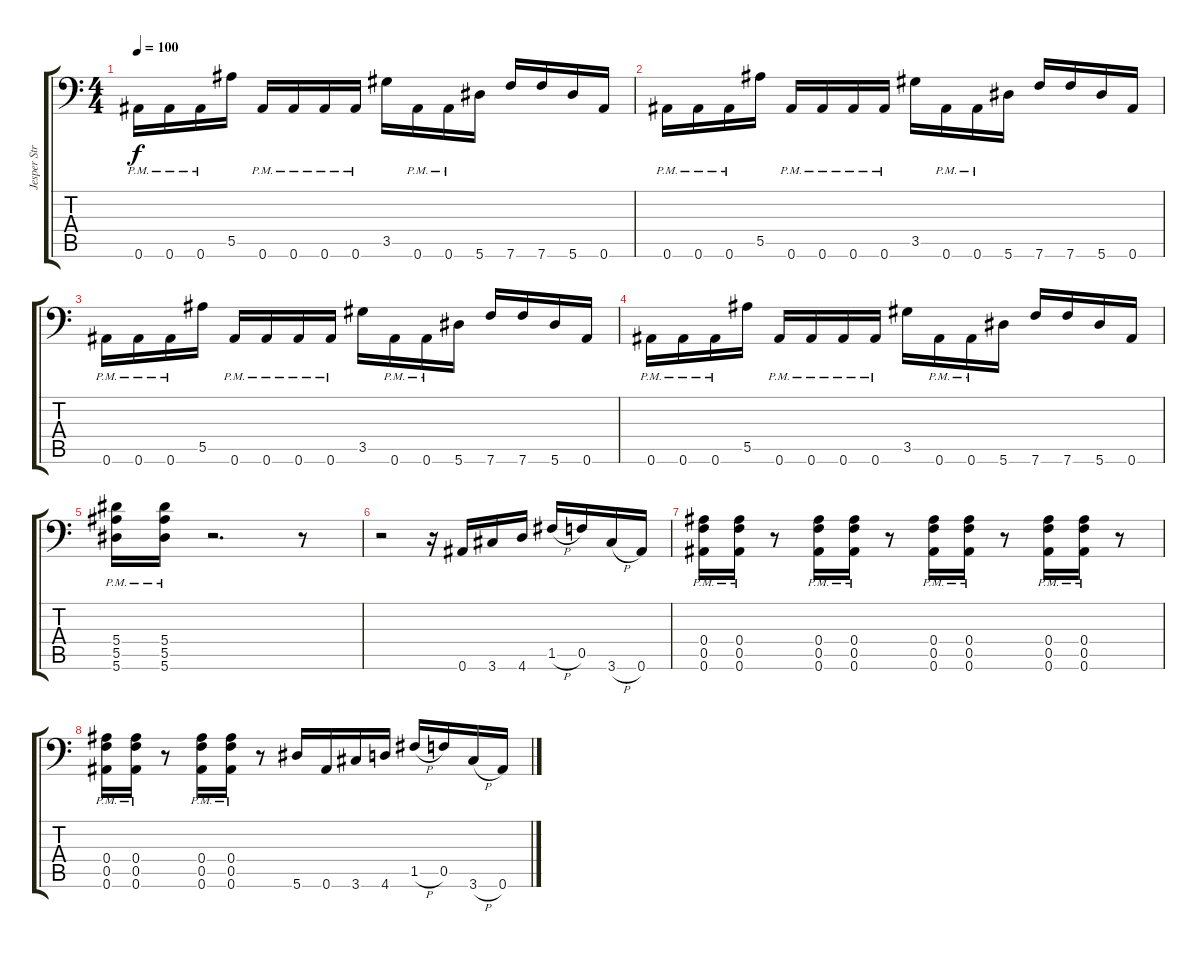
\track ("Jesper Strömblad" "Jesper Str") {instrument distortionguitar}
\staff {score tabs}
\tuning (C4 G3 Eb3 Bb2 F2 Bb1) {hide}
\ts (4 4)
\tempo 100
\clef f4
\ks c
0.6{pm}.16{dy f} 0.6{pm}.16 0.6{pm}.16 5.5.16 0.6{pm}.16 0.6{pm}.16 0.6{pm}.16 0.6{pm}.16 3.5.16 0.6{pm}.16 0.6{pm}.16 5.6.16 7.6.16 7.6.16 5.6.16 0.6.16 |
0.6{pm}.16 0.6{pm}.16 0.6{pm}.16 5.5.16 0.6{pm}.16 0.6{pm}.16 0.6{pm}.16 0.6{pm}.16 3.5.16 0.6{pm}.16 0.6{pm}.16 5.6.16 7.6.16 7.6.16 5.6.16 0.6.16 |
0.6{pm}.16 0.6{pm}.16 0.6{pm}.16 5.5.16 0.6{pm}.16 0.6{pm}.16 0.6{pm}.16 0.6{pm}.16 3.5.16 0.6{pm}.16 0.6{pm}.16 5.6.16 7.6.16 7.6.16 5.6.16 0.6.16 |
0.6{pm}.16 0.6{pm}.16 0.6{pm}.16 5.5.16 0.6{pm}.16 0.6{pm}.16 0.6{pm}.16 0.6{pm}.16 3.5.16 0.6{pm}.16 0.6{pm}.16 5.6.16 7.6.16 7.6.16 5.6.16 0.6.16 |
(5.4{pm} 5.5{pm} 5.6{pm}).16 (5.4{pm} 5.5{pm} 5.6{pm}).16 r.2{d} r.8 |
r.2 r.16 0.6.16 3.6.16 4.6.16 1.5{h}.16 0.5.16 3.6{h}.16 0.6.16 |
(0.4{pm} 0.5{pm} 0.6{pm}).16 (0.4{pm} 0.5{pm} 0.6{pm}).16 r.8 (0.4{pm} 0.5{pm} 0.6{pm}).16 (0.4{pm} 0.5{pm} 0.6{pm}).16 r.8 (0.4{pm} 0.5{pm} 0.6{pm}).16 (0.4{pm} 0.5{pm} 0.6{pm}).16 r.8 (0.4{pm} 0.5{pm} 0.6{pm}).16 (0.4{pm} 0.5{pm} 0.6{pm}).16 r.8 |
(0.4{pm} 0.5{pm} 0.6{pm}).16 (0.4{pm} 0.5{pm} 0.6{pm}).16 r.8 (0.4{pm} 0.5{pm} 0.6{pm}).16 (0.4{pm} 0.5{pm} 0.6{pm}).16 r.8 5.6.16 0.6.16 3.6.16 4.6.16 1.5{h}.16 0.5.16 3.6{h}.16 0.6.16
